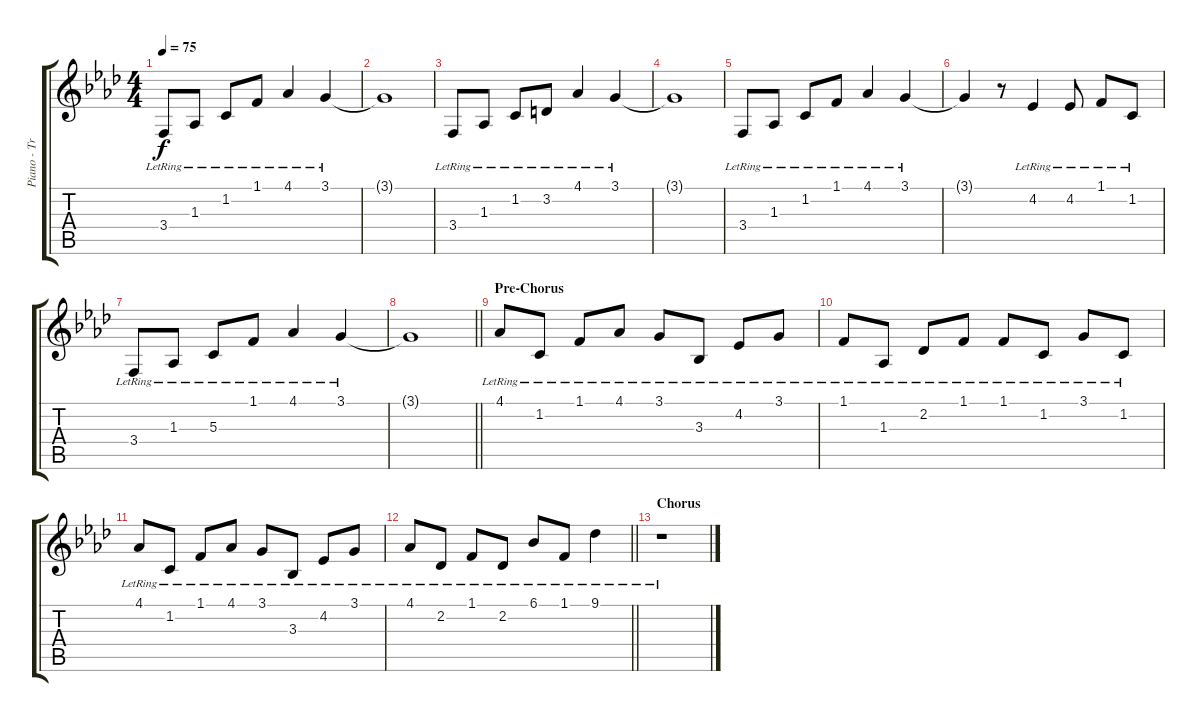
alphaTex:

\track ("Piano - Treble" "Piano - Tr") {instrument acousticgrandpiano}
\staff {score tabs}
\tuning (E4 B3 G3 D3 A2 E2) {hide}
\ts (4 4)
\tempo 75
\clef g2
\ks ab
3.4{lr}.8{dy f} 1.3{lr}.8 1.2{lr}.8 1.1{lr}.8 4.1{lr}.4 3.1{lr}.4 |
3.1{t}.1 |
3.4{lr}.8 1.3{lr}.8 1.2{lr}.8 3.2{lr}.8 4.1{lr}.4 3.1{lr}.4 |
3.1{t}.1 |
3.4{lr}.8 1.3{lr}.8 1.2{lr}.8 1.1{lr}.8 4.1{lr}.4 3.1{lr}.4 |
3.1{t}.4 r.8 4.2{lr}.4 4.2{lr}.8 1.1{lr}.8 1.2{lr}.8 |
3.4{lr}.8 1.3{lr}.8 5.3{lr}.8 1.1{lr}.8 4.1{lr}.4 3.1{lr}.4 |
\barLineRight lightlight
3.1{t}.1 |
\section ("" "Pre-Chorus")
4.1{lr}.8 1.2{lr}.8 1.1{lr}.8 4.1{lr}.8 3.1{lr}.8 3.3{lr}.8 4.2{lr}.8 3.1{lr}.8 |
1.1{lr}.8 1.3{lr}.8 2.2{lr}.8 1.1{lr}.8 1.1{lr}.8 1.2{lr}.8 3.1{lr}.8 1.2{lr}.8 |
4.1{lr}.8 1.2{lr}.8 1.1{lr}.8 4.1{lr}.8 3.1{lr}.8 3.3{lr}.8 4.2{lr}.8 3.1{lr}.8 |
\barLineRight lightlight
4.1{lr}.8 2.2{lr}.8 1.1{lr}.8 2.2{lr}.8 6.1{lr}.8 1.1{lr}.8 9.1{lr}.4 |
\section ("" "Chorus")
r.1
